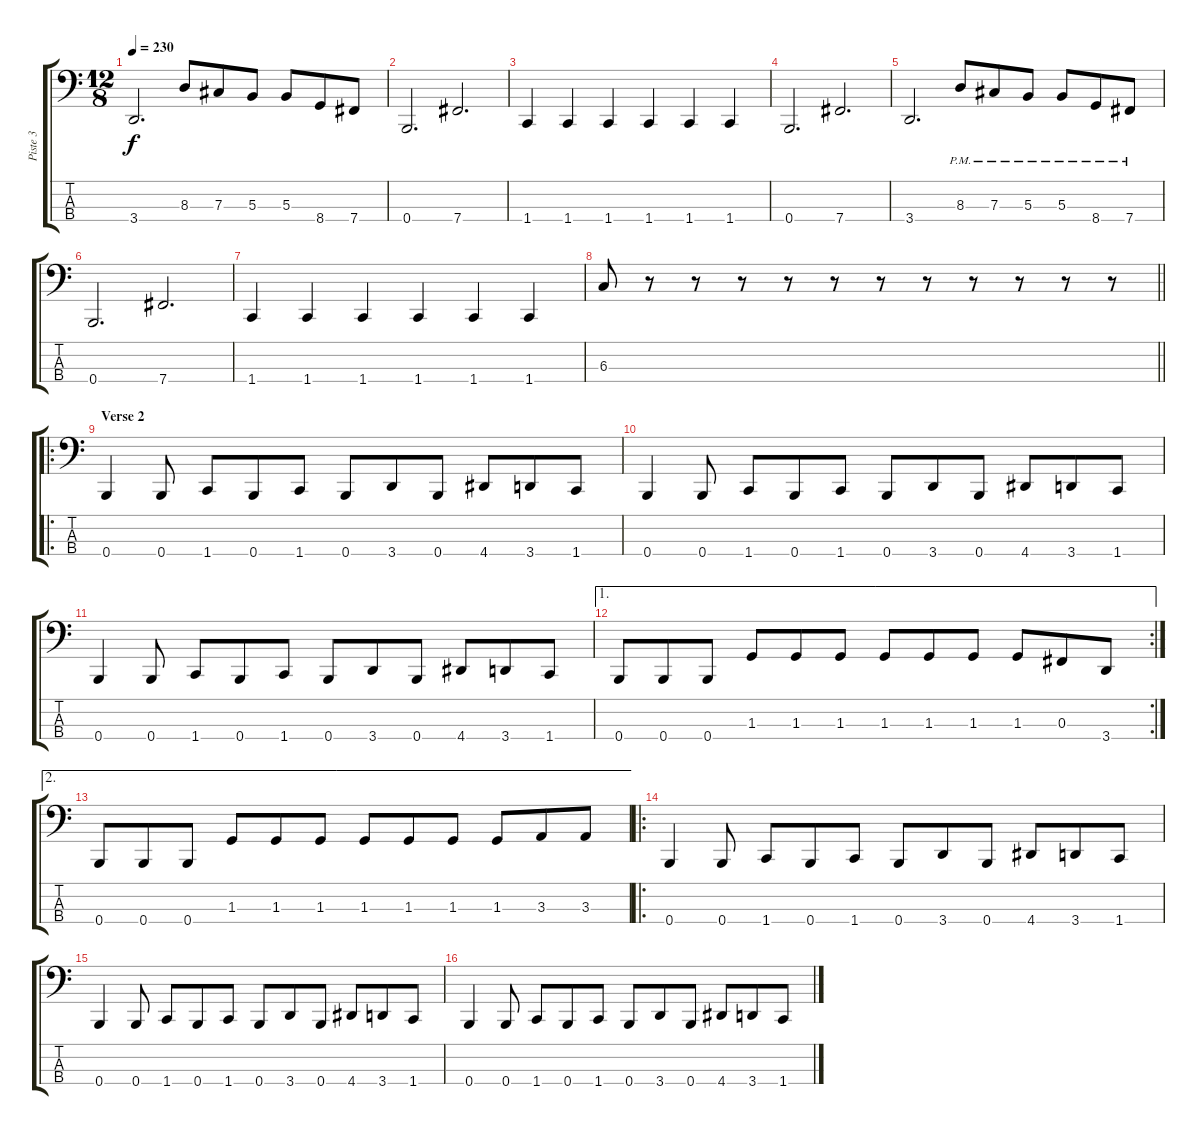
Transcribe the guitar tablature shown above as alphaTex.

\track ("Piste 3" "Piste 3") {instrument electricbasspick}
\staff {score tabs}
\tuning (E2 B1 Gb1 B0) {hide}
\ts (12 8)
\tempo 230
\clef f4
\ks c
3.4.2{d dy f} 8.3.8 7.3.8 5.3.8 5.3.8 8.4.8 7.4.8 |
0.4.2{d} 7.4.2{d} |
1.4.4 1.4.4 1.4.4 1.4.4 1.4.4 1.4.4 |
0.4.2{d} 7.4.2{d} |
3.4.2{d} 8.3{pm}.8 7.3{pm}.8 5.3{pm}.8 5.3{pm}.8 8.4{pm}.8 7.4{pm}.8 |
0.4.2{d} 7.4.2{d} |
1.4.4 1.4.4 1.4.4 1.4.4 1.4.4 1.4.4 |
\barLineRight lightlight
6.3.8 r.8 r.8 r.8 r.8 r.8 r.8 r.8 r.8 r.8 r.8 r.8 |
\ro
\section ("" "Verse 2")
0.4.4 0.4.8 1.4.8 0.4.8 1.4.8 0.4.8 3.4.8 0.4.8 4.4.8 3.4.8 1.4.8 |
0.4.4 0.4.8 1.4.8 0.4.8 1.4.8 0.4.8 3.4.8 0.4.8 4.4.8 3.4.8 1.4.8 |
0.4.4 0.4.8 1.4.8 0.4.8 1.4.8 0.4.8 3.4.8 0.4.8 4.4.8 3.4.8 1.4.8 |
\ae 1
\rc 2
0.4.8 0.4.8 0.4.8 1.3.8 1.3.8 1.3.8 1.3.8 1.3.8 1.3.8 1.3.8 0.3.8 3.4.8 |
\ae 2
0.4.8 0.4.8 0.4.8 1.3.8 1.3.8 1.3.8 1.3.8 1.3.8 1.3.8 1.3.8 3.3.8 3.3.8 |
\ro
0.4.4 0.4.8 1.4.8 0.4.8 1.4.8 0.4.8 3.4.8 0.4.8 4.4.8 3.4.8 1.4.8 |
0.4.4 0.4.8 1.4.8 0.4.8 1.4.8 0.4.8 3.4.8 0.4.8 4.4.8 3.4.8 1.4.8 |
0.4.4 0.4.8 1.4.8 0.4.8 1.4.8 0.4.8 3.4.8 0.4.8 4.4.8 3.4.8 1.4.8
